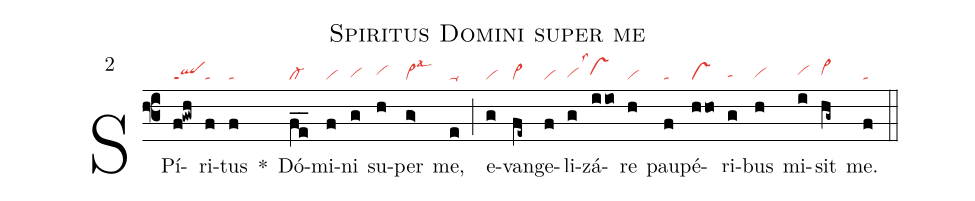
name: Spiritus Domini super me;
mode: 2;
nabc-lines: 1;
%%
%%
(f3)
SPí(f!gwh|qlppt1)ri(f|ta)tus(f|ta) *()
Dó(fe__|cl-)mi(f|vi)ni(g|vihg) su(h|vihh)per(g>|vi>lsal3) me,(e|ta-) (;)
e(g|vi)van(fe~|vi>)ge(f|vi)li(g|vihg)zá(i!/io|```vshhlss1)re(h|vi) pau(f|ta)pé(h!/ho|vs)ri(g|tahg)bus(h|vihg) mi(i|vihh)sit(hg~|vi>hh) me.(f|ta) (::)
